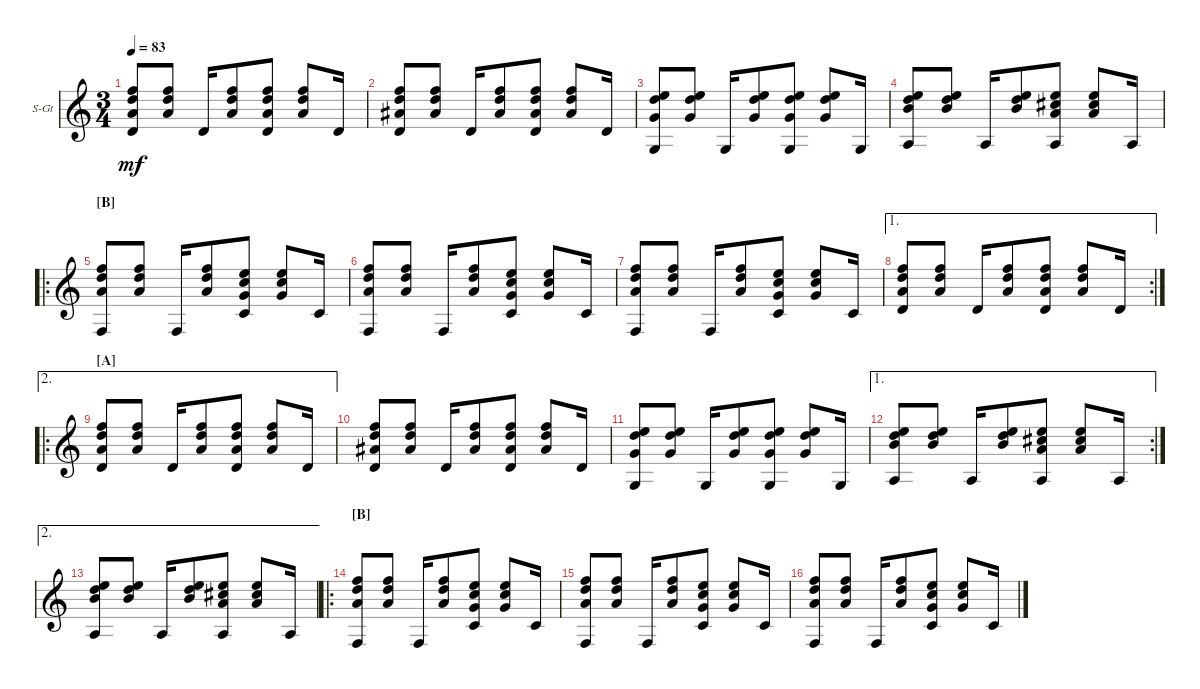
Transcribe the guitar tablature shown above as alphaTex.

\defaultSystemsLayout 4
\bracketExtendMode groupsimilarinstruments
\firstSystemTrackNameOrientation horizontal
\otherSystemsTrackNameOrientation horizontal
\track ("Steel Guitar" "S-Gt") {instrument acousticguitarsteel}
\staff {score}
\tuning (E4 B3 G3 D3 A2 E2)
\ts (3 4)
\tempo 83
\clef g2
\ks c
(1.1 3.2 2.3 0.4).8{dy mf} (1.1 3.2 2.3).8 0.4.16 (1.1 3.2 2.3).8 (1.1 3.2 2.3 0.4).8 (1.1 3.2 2.3).8 0.4.16 |
(1.1 3.2 3.3 0.4).8 (1.1 3.2 3.3).8 0.4.16 (1.1 3.2 3.3).8 (1.1 3.2 3.3 0.4).8 (1.1 3.2 3.3).8 0.4.16 |
(0.1 3.2 0.3 3.6).8 (0.1 3.2 0.3).8 3.6.16 (0.1 3.2 0.3).8 (0.1 3.2 0.3 3.6).8 (0.1 3.2 0.3).8 3.6.16 |
(0.1 3.2 4.3 0.5).8 (0.1 3.2 4.3).8 0.5.16 (0.1 3.2 4.3).8 (0.1 2.2 2.3 0.5).8 (0.1 2.2 2.3).8 0.5.16 |
\ro
\section ("B" "")
(1.1 3.2 2.3 1.6).8 (1.1 3.2 2.3).8 1.6.16 (1.1 3.2 2.3).8 (0.1 1.2 0.3 3.5).8 (0.1 1.2 0.3).8 3.5.16 |
(1.1 3.2 2.3 1.6).8 (1.1 3.2 2.3).8 1.6.16 (1.1 3.2 2.3).8 (0.1 1.2 0.3 3.5).8 (0.1 1.2 0.3).8 3.5.16 |
(1.1 3.2 2.3 1.6).8 (1.1 3.2 2.3).8 1.6.16 (1.1 3.2 2.3).8 (0.1 1.2 0.3 3.5).8 (0.1 1.2 0.3).8 3.5.16 |
\ae 1
\rc 2
(1.1 3.2 2.3 0.4).8 (1.1 3.2 2.3).8 0.4.16 (1.1 3.2 2.3).8 (1.1 3.2 2.3 0.4).8 (1.1 3.2 2.3).8 0.4.16 |
\ae 2
\ro
\section ("A" "")
\scale
0.335187 (1.1 3.2 2.3 0.4).8 (1.1 3.2 2.3).8 0.4.16 (1.1 3.2 2.3).8 (1.1 3.2 2.3 0.4).8 (1.1 3.2 2.3).8 0.4.16 |
\scale
0.304502 (1.1 3.2 3.3 0.4).8 (1.1 3.2 3.3).8 0.4.16 (1.1 3.2 3.3).8 (1.1 3.2 3.3 0.4).8 (1.1 3.2 3.3).8 0.4.16 |
\scale
0.360728 (0.1 3.2 0.3 3.6).8 (0.1 3.2 0.3).8 3.6.16 (0.1 3.2 0.3).8 (0.1 3.2 0.3 3.6).8 (0.1 3.2 0.3).8 3.6.16 |
\ae 1
\rc 2
\scale
0.517896 (0.1 3.2 4.3 0.5).8 (0.1 3.2 4.3).8 0.5.16 (0.1 3.2 4.3).8 (0.1 2.2 2.3 0.5).8 (0.1 2.2 2.3).8 0.5.16 |
\ae 2
\scale
0.482115 (0.1 3.2 4.3 0.5).8 (0.1 3.2 4.3).8 0.5.16 (0.1 3.2 4.3).8 (0.1 2.2 2.3 0.5).8 (0.1 2.2 2.3).8 0.5.16 |
\ro
\section ("B" "")
\scale
0.282712 (1.1 3.2 2.3 1.6).8 (1.1 3.2 2.3).8 1.6.16 (1.1 3.2 2.3).8 (0.1 1.2 0.3 3.5).8 (0.1 1.2 0.3).8 3.5.16 |
\scale
0.253417 (1.1 3.2 2.3 1.6).8 (1.1 3.2 2.3).8 1.6.16 (1.1 3.2 2.3).8 (0.1 1.2 0.3 3.5).8 (0.1 1.2 0.3).8 3.5.16 |
\scale
0.223351 (1.1 3.2 2.3 1.6).8 (1.1 3.2 2.3).8 1.6.16 (1.1 3.2 2.3).8 (0.1 1.2 0.3 3.5).8 (0.1 1.2 0.3).8 3.5.16
